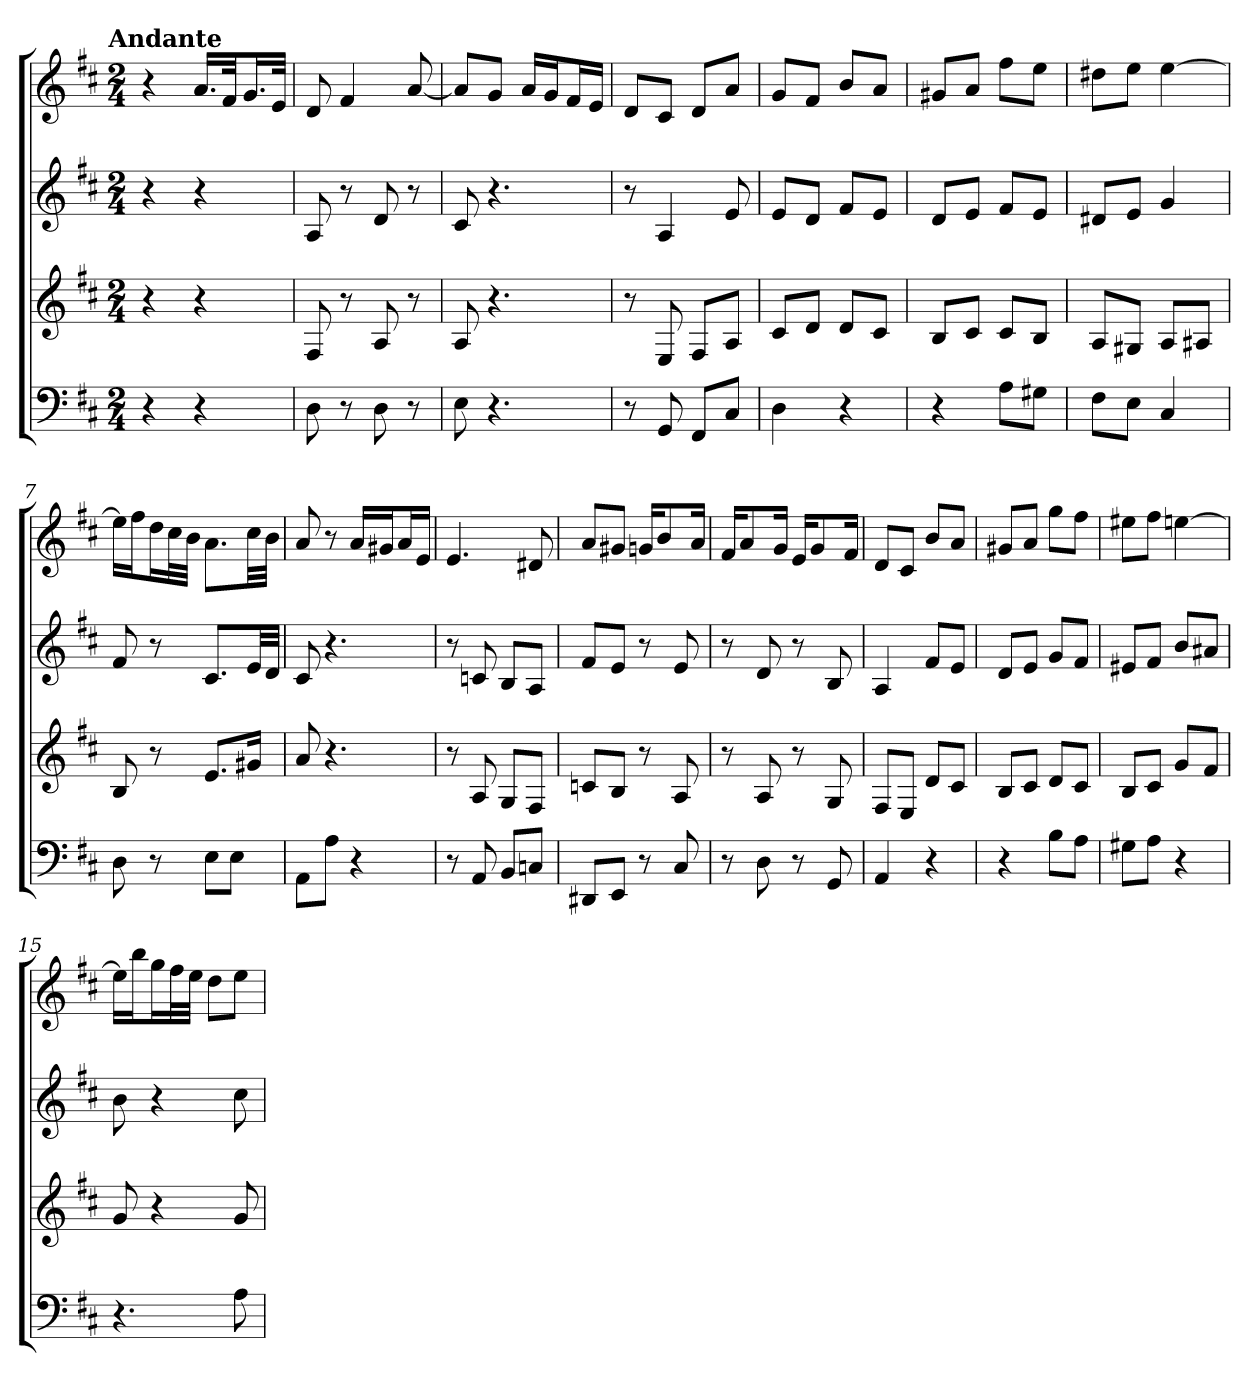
**kern	**kern	**kern	**kern
*part4	*part3	*part2	*part1
*staff4	*staff3	*staff2	*staff1
*k[f#c#]	*k[f#c#]	*k[f#c#]	*k[f#c#]
*D:	*D:	*D:	*D:
!!LO:TX:omd:t=Andante
*M2/4	*M2/4	*M2/4	*M2/4
*MM72	*MM72	*MM72	*MM72
=	=	=	=
4r	4r	4r	4r
4r	4r	4r	16.aLL
.	.	.	32f#Jk
.	.	.	16.gL
.	.	.	32eJJk
=1	=1	=1	=1
8D	8F#	8A	8d
8r	8r	8r	4f#
8D	8A	8d	.
8r	8r	8r	[8a
=2	=2	=2	=2
8E	8A	8c#	8aL]
4.r	4.r	4.r	8gJ
.	.	.	16aLL
.	.	.	16gJ
.	.	.	16f#L
.	.	.	16eJJ
=3	=3	=3	=3
8r	8r	8r	8dL
8GG	8E	4A	8c#J
8FF#L	8F#L	.	8dL
8C#J	8AJ	8e	8aJ
=4	=4	=4	=4
4D	8c#L	8eL	8gL
.	8dJ	8dJ	8f#J
4r	8dL	8f#L	8bL
.	8c#J	8eJ	8aJ
=5	=5	=5	=5
4r	8BL	8dL	8g#XL
.	8c#J	8eJ	8aJ
8AL	8c#L	8f#L	8ff#L
8G#XJ	8BJ	8eJ	8eeJ
=6	=6	=6	=6
8F#L	8AL	8d#XL	8dd#XL
8EJ	8G#XJ	8eJ	8eeJ
4C#	8AL	4g	[4ee
.	8A#XJ	.	.
=7	=7	=7	=7
8D	8B	8f#	16eeLL]
.	.	.	16ff#J
8r	8r	8r	16ddL
.	.	.	32cc#L
.	.	.	32bJJJ
8EL	8.eL	8.c#L	8.aL
8EJ	.	.	.
.	16g#XJk	32eLL	32cc#LL
.	.	32dJJJ	32bJJJ
=8	=8	=8	=8
8AAL	8a	8c#	8a
8AJ	4.r	4.r	8r
4r	.	.	16aLL
.	.	.	16g#XJ
.	.	.	16aL
.	.	.	16eJJ
=9	=9	=9	=9
8r	8r	8r	4.e
8AA	8A	8cn	.
8BBL	8GL	8BL	.
8CnJ	8F#J	8AJ	8d#X
=10	=10	=10	=10
8DD#XL	8cnL	8f#L	8aL
8EEJ	8BJ	8eJ	8g#XJ
8r	8r	8r	16gnKL
.	.	.	8b
8C#	8A	8e	.
.	.	.	16aJk
=11	=11	=11	=11
8r	8r	8r	16f#KL
.	.	.	8a
8D	8A	8d	.
.	.	.	16gJk
8r	8r	8r	16eKL
.	.	.	8g
8GG	8G	8B	.
.	.	.	16f#Jk
=12	=12	=12	=12
4AA	8F#L	4A	8dL
.	8EJ	.	8c#J
4r	8dL	8f#L	8bL
.	8c#J	8eJ	8aJ
=13	=13	=13	=13
4r	8BL	8dL	8g#XL
.	8c#J	8eJ	8aJ
8BL	8dL	8gL	8ggL
8AJ	8c#J	8f#J	8ff#J
=14	=14	=14	=14
8G#XL	8BL	8e#XL	8ee#XL
8AJ	8c#J	8f#J	8ff#J
4r	8gL	8bL	[4een
.	8f#J	8a#XJ	.
=15	=15	=15	=15
4.r	8g	8b	16eeLL]
.	.	.	16bbJ
.	4r	4r	16ggL
.	.	.	32ff#L
.	.	.	32eeJJJ
.	.	.	8ddL
8A	8g	8cc#	8eeJ
=	=	=	=
*-	*-	*-	*-
